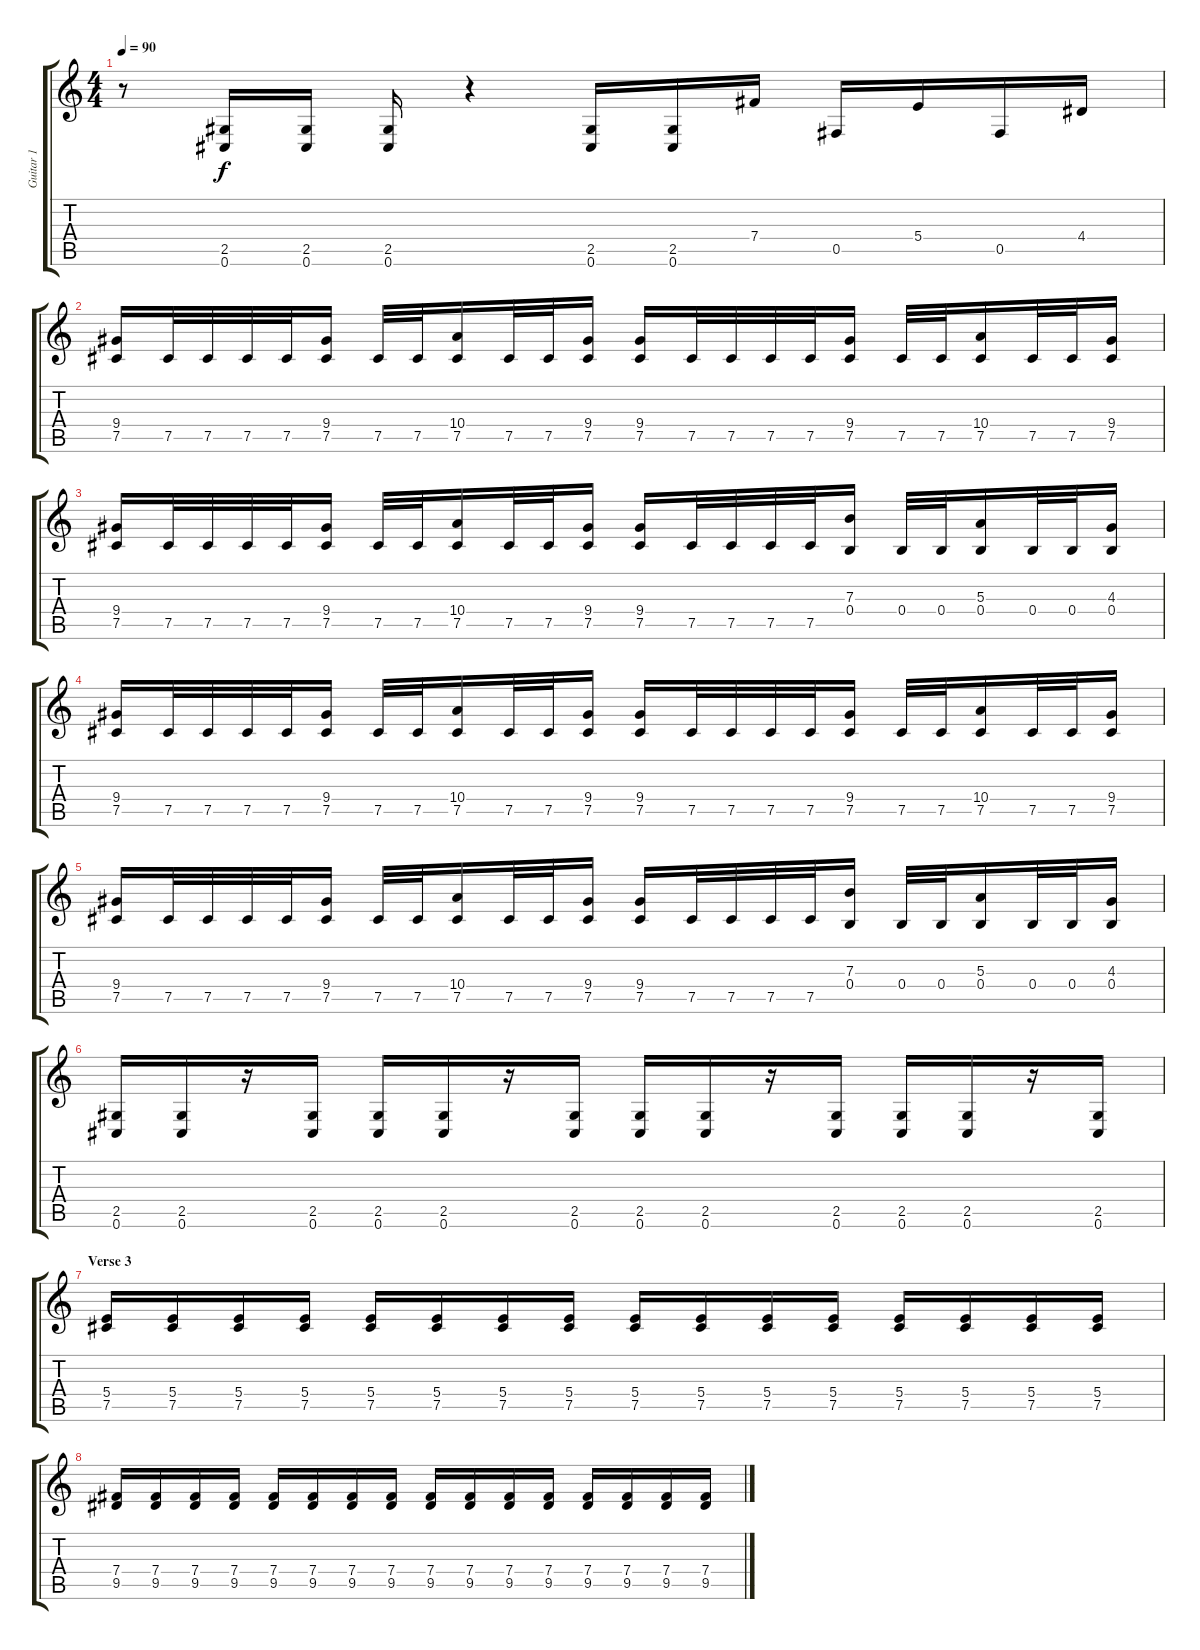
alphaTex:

\track ("Guitar 1" "Guitar 1") {instrument distortionguitar}
\staff {score tabs}
\tuning (Db4 Ab3 E3 B2 Gb2 Db2) {hide}
\ts (4 4)
\tempo 90
\clef g2
\ks c
r.8{dy f} (2.5 0.6).16 (2.5 0.6).16 (2.5 0.6).16 r.4 (2.5 0.6).16 (2.5 0.6).16 7.4.16 0.5.16 5.4.16 0.5.16 4.4.16 |
(9.4 7.5).16 7.5.32 7.5.32 7.5.32 7.5.32 (9.4 7.5).16 7.5.32 7.5.32 (10.4 7.5).16 7.5.32 7.5.32 (9.4 7.5).16 (9.4 7.5).16 7.5.32 7.5.32 7.5.32 7.5.32 (9.4 7.5).16 7.5.32 7.5.32 (10.4 7.5).16 7.5.32 7.5.32 (9.4 7.5).16 |
(9.4 7.5).16 7.5.32 7.5.32 7.5.32 7.5.32 (9.4 7.5).16 7.5.32 7.5.32 (10.4 7.5).16 7.5.32 7.5.32 (9.4 7.5).16 (9.4 7.5).16 7.5.32 7.5.32 7.5.32 7.5.32 (7.3 0.4).16 0.4.32 0.4.32 (5.3 0.4).16 0.4.32 0.4.32 (4.3 0.4).16 |
(9.4 7.5).16 7.5.32 7.5.32 7.5.32 7.5.32 (9.4 7.5).16 7.5.32 7.5.32 (10.4 7.5).16 7.5.32 7.5.32 (9.4 7.5).16 (9.4 7.5).16 7.5.32 7.5.32 7.5.32 7.5.32 (9.4 7.5).16 7.5.32 7.5.32 (10.4 7.5).16 7.5.32 7.5.32 (9.4 7.5).16 |
(9.4 7.5).16 7.5.32 7.5.32 7.5.32 7.5.32 (9.4 7.5).16 7.5.32 7.5.32 (10.4 7.5).16 7.5.32 7.5.32 (9.4 7.5).16 (9.4 7.5).16 7.5.32 7.5.32 7.5.32 7.5.32 (7.3 0.4).16 0.4.32 0.4.32 (5.3 0.4).16 0.4.32 0.4.32 (4.3 0.4).16 |
(2.5 0.6).16 (2.5 0.6).16 r.16 (2.5 0.6).16 (2.5 0.6).16 (2.5 0.6).16 r.16 (2.5 0.6).16 (2.5 0.6).16 (2.5 0.6).16 r.16 (2.5 0.6).16 (2.5 0.6).16 (2.5 0.6).16 r.16 (2.5 0.6).16 |
\section ("" "Verse 3")
(5.4 7.5).16 (5.4 7.5).16 (5.4 7.5).16 (5.4 7.5).16 (5.4 7.5).16 (5.4 7.5).16 (5.4 7.5).16 (5.4 7.5).16 (5.4 7.5).16 (5.4 7.5).16 (5.4 7.5).16 (5.4 7.5).16 (5.4 7.5).16 (5.4 7.5).16 (5.4 7.5).16 (5.4 7.5).16 |
(7.4 9.5).16 (7.4 9.5).16 (7.4 9.5).16 (7.4 9.5).16 (7.4 9.5).16 (7.4 9.5).16 (7.4 9.5).16 (7.4 9.5).16 (7.4 9.5).16 (7.4 9.5).16 (7.4 9.5).16 (7.4 9.5).16 (7.4 9.5).16 (7.4 9.5).16 (7.4 9.5).16 (7.4 9.5).16
